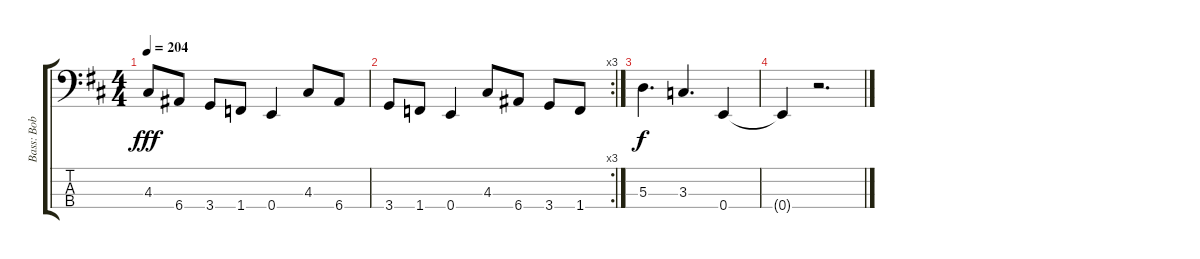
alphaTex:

\track ("Bass: Bob" "Bass: Bob") {instrument electricbassfinger}
\staff {score tabs}
\tuning (G2 D2 A1 E1) {hide}
\ts (4 4)
\tempo 204
\clef f4
\ks d
4.3.8{dy fff} 6.4.8 3.4.8 1.4.8 0.4.4 4.3.8 6.4.8 |
\rc 3
3.4.8 1.4.8 0.4.4 4.3.8 6.4.8 3.4.8 1.4.8 |
5.3.4{d dy f} 3.3.4{d} 0.4.4 |
0.4{t}.4 r.2{d}
